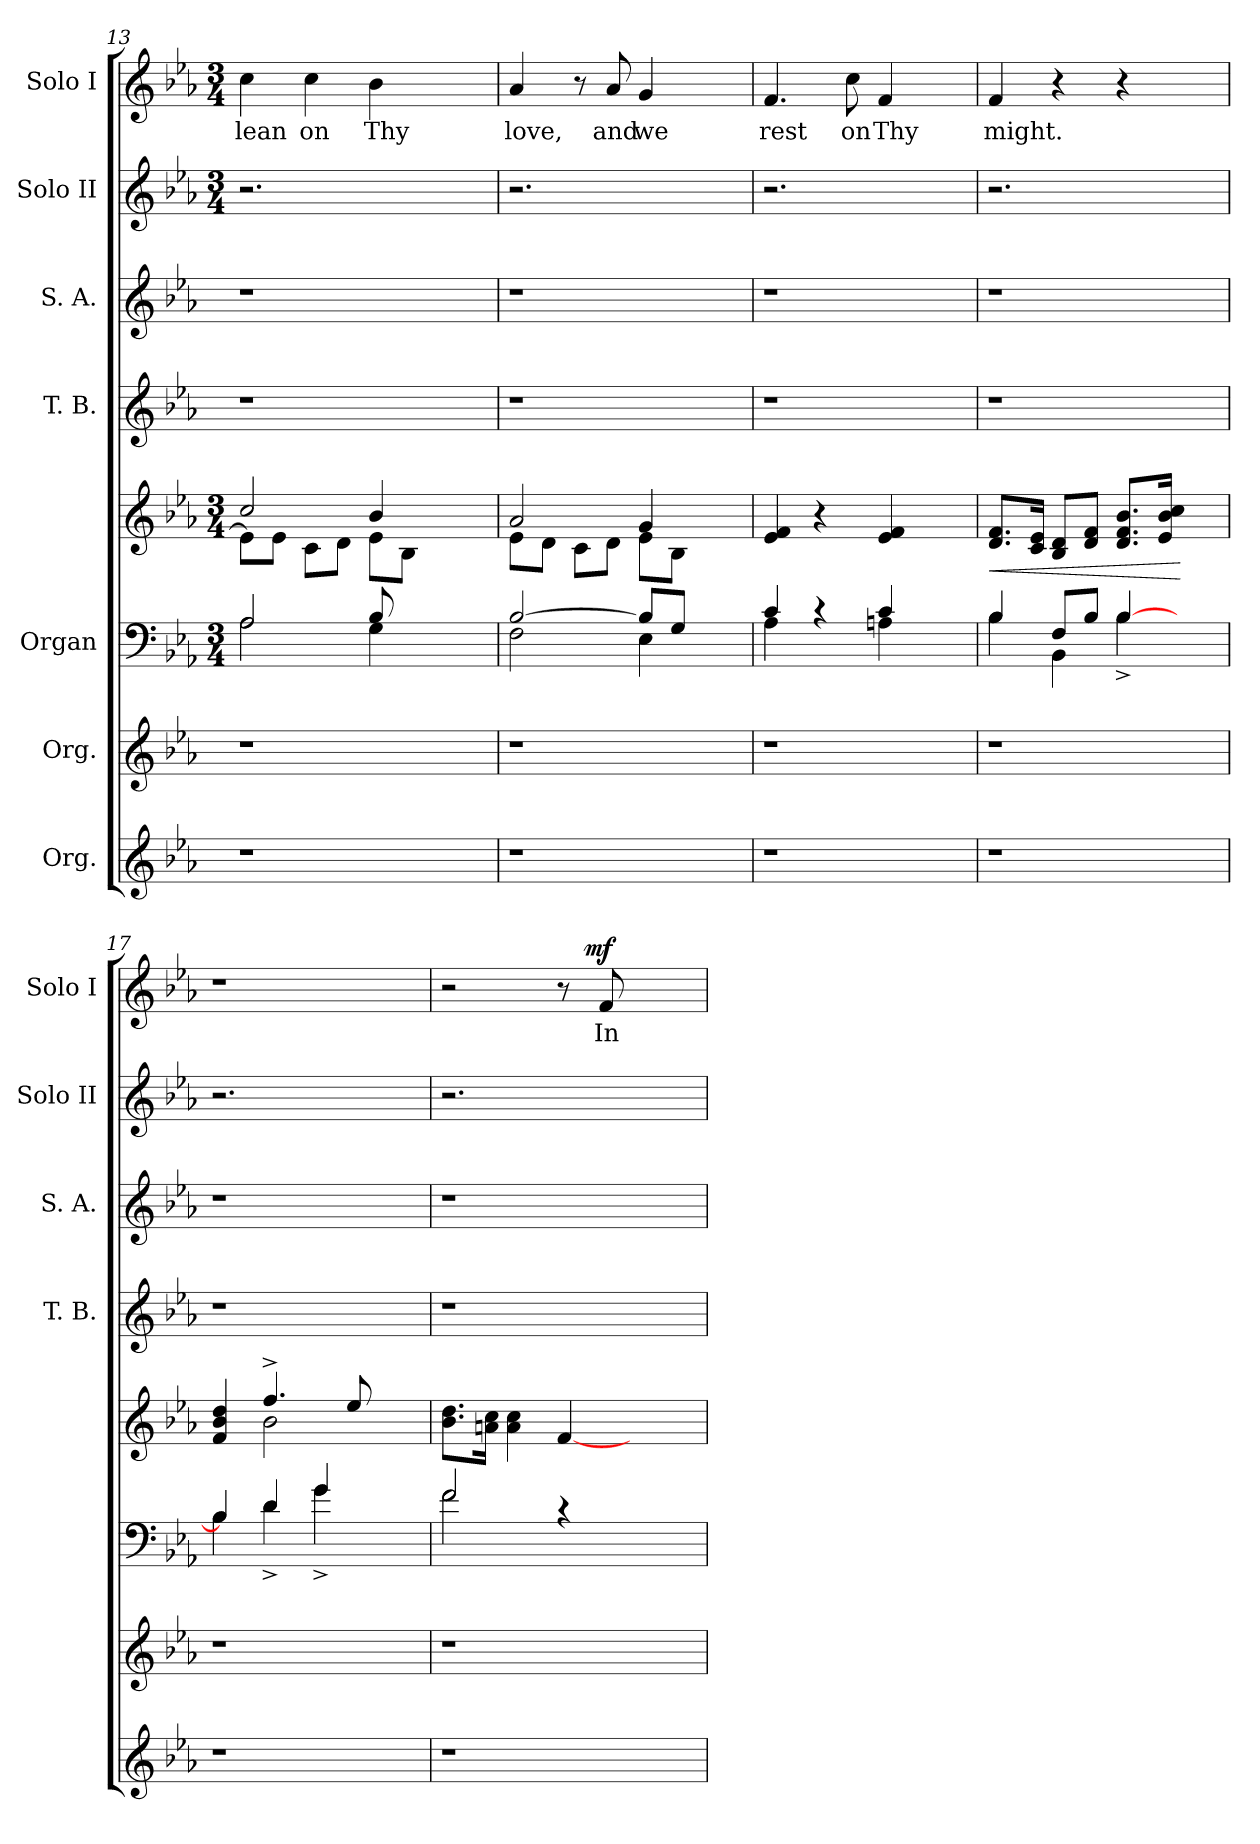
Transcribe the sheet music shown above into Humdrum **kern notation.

**kern	**kern	**kern	**kern	**dynam	**kern	**kern	**kern	**kern	**text	**dynam
*part7	*part6	*part5	*part5	*part5	*part4	*part3	*part2	*part1	*part1	*part1
*staff8	*staff7	*staff6	*staff5	*staff5/6	*staff4	*staff3	*staff2	*staff1	*staff1	*staff1
*I"Org.	*I"Org.	*I"Organ	*	*	*I"T. B.	*I"S. A.	*I"Solo II	*I"Solo I	*	*
*	*	*	*	*	*I'T. B.	*I'S. A.	*I'Solo II	*I'Solo I	*	*
*clefG2	*clefG2	*clefF4	*clefG2	*	*clefG2	*clefG2	*clefG2	*clefG2	*	*
*k[b-e-a-]	*k[b-e-a-]	*k[b-e-a-]	*k[b-e-a-]	*	*k[b-e-a-]	*k[b-e-a-]	*k[b-e-a-]	*k[b-e-a-]	*	*
*E-:	*E-:	*E-:	*E-:	*	*E-:	*E-:	*E-:	*E-:	*	*
*	*	*M3/4	*M3/4	*	*	*	*M3/4	*M3/4	*	*
=13	=13	=13	=13	=13	=13	=13	=13	=13	=13	=13
*	*	*^	*^	*	*	*	*	*	*	*
!	!	!	!	!	!	!	!	!	!	!	!LO:LY:b	!
1r	1r	2A-/	2A-\	2cc/	8e-\L]	.	1r	1r	2.r	4cc\	lean	.
.	.	.	.	.	8e-\J	.	.	.	.	.	.	.
!	!	!	!	!	!	!	!	!	!	!	!LO:LY:b	!
.	.	.	.	.	8c\L	.	.	.	.	4cc\	on	.
.	.	.	.	.	8d\J	.	.	.	.	.	.	.
!	!	!	!	!	!	!	!	!	!	!	!LO:LY:b	!
.	.	8B-/	4G\	4b-/	8e-\L	.	.	.	.	4b-\	Thy	.
.	.	4ryy	.	.	8B-\J	.	.	.	.	.	.	.
.	.	.	4ryy	4ryy	4ryy	.	.	.	4ryy	4ryy	.	.
.	.	8ryy	.	.	.	.	.	.	.	.	.	.
=14	=14	=14	=14	=14	=14	=14	=14	=14	=14	=14	=14	=14
!	!	!	!	!	!	!	!	!	!	!	!LO:LY:b	!
1r	1r	[>2B-/	2F\	2a-/	8e-\L	.	1r	1r	2.r	4a-/	love,	.
.	.	.	.	.	8d\J	.	.	.	.	.	.	.
.	.	.	.	.	8c\L	.	.	.	.	8r	.	.
!	!	!	!	!	!	!	!	!	!	!	!LO:LY:b	!
.	.	.	.	.	8d\J	.	.	.	.	8a-/	and	.
!	!	!	!	!	!	!	!	!	!	!	!LO:LY:b	!
.	.	8B-/L]	4E-\	4g/	8e-\L	.	.	.	.	4g/	we	.
.	.	8G/J	.	.	8B-\J	.	.	.	.	.	.	.
.	.	4ryy	4ryy	4ryy	4ryy	.	.	.	4ryy	4ryy	.	.
=15	=15	=15	=15	=15	=15	=15	=15	=15	=15	=15	=15	=15
!	!	!	!	!	!	!	!	!	!	!	!LO:LY:b	!
*	*	*	*	*v	*v	*	*	*	*	*	*	*
1r	1r	4c/	4A-\	4e-/ 4f/	.	1r	1r	2.r	4.f/	rest	.
.	.	4rc	4ryy	4r	.	.	.	.	.	.	.
!	!	!	!	!	!	!	!	!	!	!LO:LY:b	!
.	.	.	.	.	.	.	.	.	8cc\	on	.
!	!	!	!	!	!	!	!	!	!	!LO:LY:b	!
.	.	4c/	4An\	4e-/ 4f/	.	.	.	.	4f/	Thy	.
.	.	4ryy	4ryy	4ryy	.	.	.	4ryy	4ryy	.	.
=16	=16	=16	=16	=16	=16	=16	=16	=16	=16	=16	=16
!	!	!	!	!	!LO:HP:b	!	!	!	!	!LO:LY:b	!
1r	1r	4B-/	4B-\	8.d/ 8.f/L	<	1r	1r	2.r	4f/	might.	.
.	.	.	.	16c/ 16e-/Jk	.	.	.	.	.	.	.
.	.	8F/L	4BB-\	8B-/ 8d/L	.	.	.	.	4r	.	.
.	.	8B-/J	.	8d/ 8f/J	.	.	.	.	.	.	.
.	.	[>4B-/	4B-^<\	8.d/ 8.f/ 8.b-/L	.	.	.	.	4r	.	.
.	.	.	.	16e-/ 16b-/ 16cc/Jk	.	.	.	.	.	.	.
.	.	4ryy	4ryy	4ryy	[	.	.	4ryy	4ryy	.	.
=17	=17	=17	=17	=17	=17	=17	=17	=17	=17	=17	=17
*	*	*	*	*^	*	*	*	*	*	*	*
!	!	!	!	!	!	!	!	!	!	!LO:N:vis=1	!	!
1r	1r	4B-/]	4B-\	4f/ 4b-/ 4dd/	4ryy	.	1r	1r	2.r	2.r	.	.
.	.	4d/	4d^<\	4.ff^>/	2b-\	.	.	.	.	.	.	.
.	.	4g/	4g^<\	.	.	.	.	.	.	.	.	.
.	.	.	.	(8ee-/	.	.	.	.	.	.	.	.
.	.	4ryy	4ryy	4ryy	4ryy	.	.	.	4ryy	4ryy	.	.
*	*	*	*	*v	*v	*	*	*	*	*	*	*
!!LO:LB:g=z
=18	=18	=18	=18	=18	=18	=18	=18	=18	=18	=18	=18
*	*	*	*	*	*	*	*	*	*^	*	*
1r	1r	2f/	2f\	8.b-\ 8.dd\L	.	1r	1r	2.r	2r	2ryy	.	.
.	.	.	.	16an\ 16cc\Jk	.	.	.	.	.	.	.	.
.	.	.	.	4a\ 4cc\	.	.	.	.	.	.	.	.
.	.	4rc	4ryy	[<4f/	.	.	.	.	8r	16.ryy	.	.
!	!	!	!	!	!	!	!	!	!	!	!	!LO:DY:a
.	.	.	.	.	.	.	.	.	.	4ryy	.	mf
!	!	!	!	!	!	!	!	!	!	!	!LO:LY:b	!
.	.	.	.	.	.	.	.	.	8f/	.	In	.
.	.	4ryy	4ryy	4ryy	.	.	.	4ryy	4ryy	.	.	.
.	.	.	.	.	.	.	.	.	.	8ryy	.	.
.	.	.	.	.	.	.	.	.	.	32ryy	.	.
*	*	*v	*v	*	*	*	*	*	*v	*v	*	*
=	=	=	=	=	=	=	=	=	=	=
*-	*-	*-	*-	*-	*-	*-	*-	*-	*-	*-
